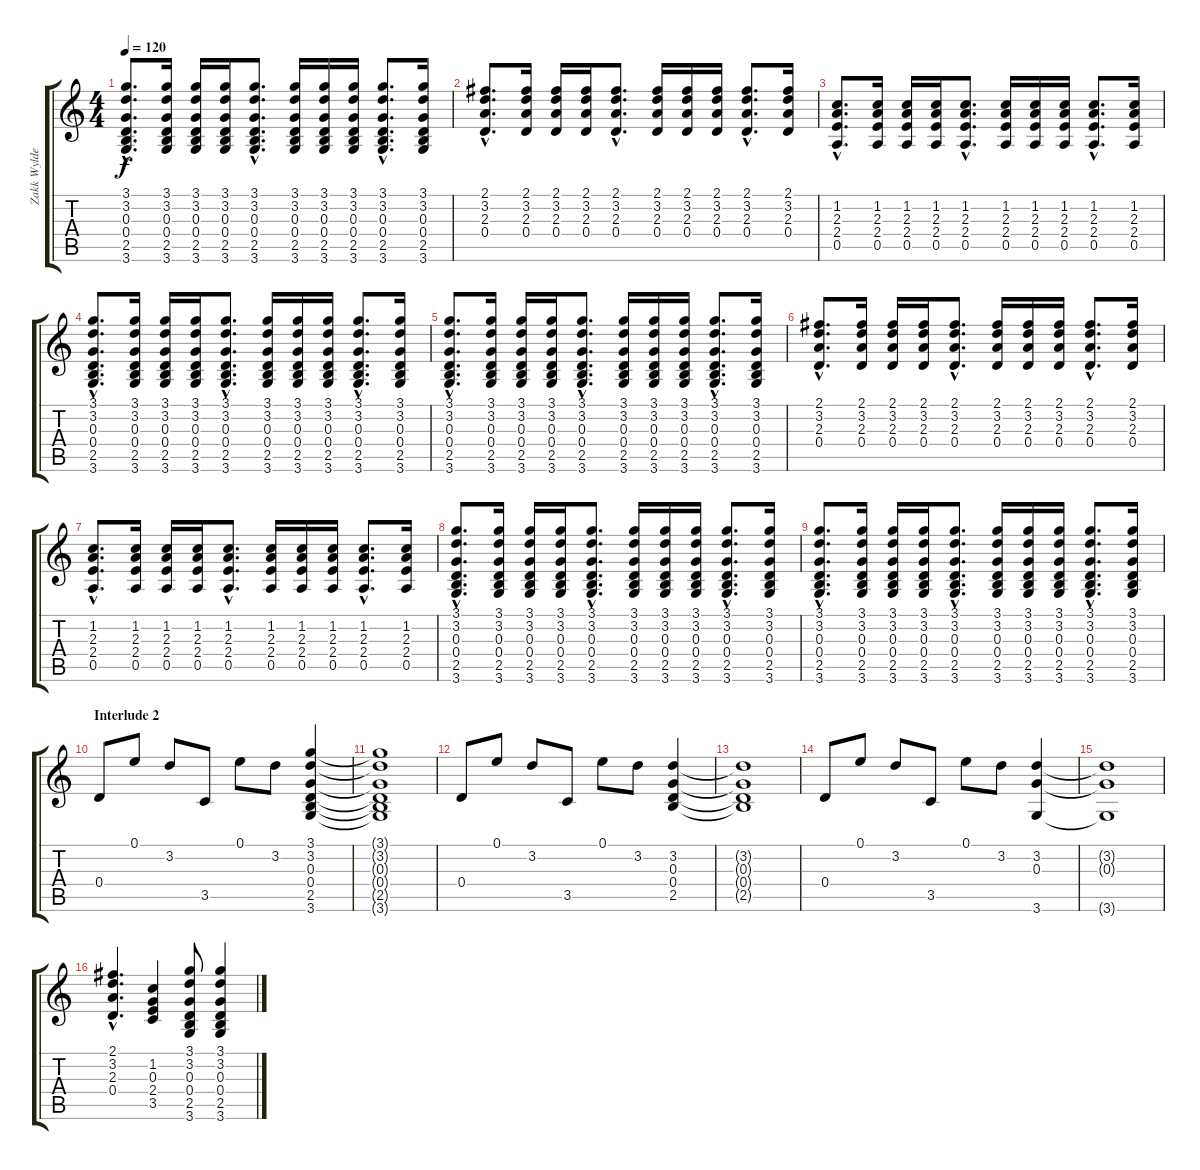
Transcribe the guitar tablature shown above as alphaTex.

\track ("Zakk Wylde (Acoustic Guitar)" "Zakk Wylde") {instrument acousticguitarsteel}
\staff {score tabs}
\tuning (E4 B3 G3 D3 A2 E2) {hide}
\ts (4 4)
\tempo 120
\clef g2
\ks c
(3.1{hac} 3.2{hac} 0.3{hac} 0.4{hac} 2.5{hac} 3.6{hac}).8{d dy f} (3.1 3.2 0.3 0.4 2.5 3.6).16 (3.1 3.2 0.3 0.4 2.5 3.6).16 (3.1 3.2 0.3 0.4 2.5 3.6).16 (3.1{hac} 3.2{hac} 0.3{hac} 0.4{hac} 2.5{hac} 3.6{hac}).8{d} (3.1 3.2 0.3 0.4 2.5 3.6).16 (3.1 3.2 0.3 0.4 2.5 3.6).16 (3.1 3.2 0.3 0.4 2.5 3.6).16 (3.1{hac} 3.2{hac} 0.3{hac} 0.4{hac} 2.5{hac} 3.6{hac}).8{d} (3.1 3.2 0.3 0.4 2.5 3.6).16 |
(2.1{hac} 3.2{hac} 2.3{hac} 0.4{hac}).8{d} (2.1 3.2 2.3 0.4).16 (2.1 3.2 2.3 0.4).16 (2.1 3.2 2.3 0.4).16 (2.1{hac} 3.2{hac} 2.3{hac} 0.4{hac}).8{d} (2.1 3.2 2.3 0.4).16 (2.1 3.2 2.3 0.4).16 (2.1 3.2 2.3 0.4).16 (2.1{hac} 3.2{hac} 2.3{hac} 0.4{hac}).8{d} (2.1 3.2 2.3 0.4).16 |
(1.2{hac} 2.3{hac} 2.4{hac} 0.5{hac}).8{d} (1.2 2.3 2.4 0.5).16 (1.2 2.3 2.4 0.5).16 (1.2 2.3 2.4 0.5).16 (1.2{hac} 2.3{hac} 2.4{hac} 0.5{hac}).8{d} (1.2 2.3 2.4 0.5).16 (1.2 2.3 2.4 0.5).16 (1.2 2.3 2.4 0.5).16 (1.2{hac} 2.3{hac} 2.4{hac} 0.5{hac}).8{d} (1.2 2.3 2.4 0.5).16 |
(3.1{hac} 3.2{hac} 0.3{hac} 0.4{hac} 2.5{hac} 3.6{hac}).8{d} (3.1 3.2 0.3 0.4 2.5 3.6).16 (3.1 3.2 0.3 0.4 2.5 3.6).16 (3.1 3.2 0.3 0.4 2.5 3.6).16 (3.1{hac} 3.2{hac} 0.3{hac} 0.4{hac} 2.5{hac} 3.6{hac}).8{d} (3.1 3.2 0.3 0.4 2.5 3.6).16 (3.1 3.2 0.3 0.4 2.5 3.6).16 (3.1 3.2 0.3 0.4 2.5 3.6).16 (3.1{hac} 3.2{hac} 0.3{hac} 0.4{hac} 2.5{hac} 3.6{hac}).8{d} (3.1 3.2 0.3 0.4 2.5 3.6).16 |
(3.1{hac} 3.2{hac} 0.3{hac} 0.4{hac} 2.5{hac} 3.6{hac}).8{d} (3.1 3.2 0.3 0.4 2.5 3.6).16 (3.1 3.2 0.3 0.4 2.5 3.6).16 (3.1 3.2 0.3 0.4 2.5 3.6).16 (3.1{hac} 3.2{hac} 0.3{hac} 0.4{hac} 2.5{hac} 3.6{hac}).8{d} (3.1 3.2 0.3 0.4 2.5 3.6).16 (3.1 3.2 0.3 0.4 2.5 3.6).16 (3.1 3.2 0.3 0.4 2.5 3.6).16 (3.1{hac} 3.2{hac} 0.3{hac} 0.4{hac} 2.5{hac} 3.6{hac}).8{d} (3.1 3.2 0.3 0.4 2.5 3.6).16 |
(2.1{hac} 3.2{hac} 2.3{hac} 0.4{hac}).8{d} (2.1 3.2 2.3 0.4).16 (2.1 3.2 2.3 0.4).16 (2.1 3.2 2.3 0.4).16 (2.1{hac} 3.2{hac} 2.3{hac} 0.4{hac}).8{d} (2.1 3.2 2.3 0.4).16 (2.1 3.2 2.3 0.4).16 (2.1 3.2 2.3 0.4).16 (2.1{hac} 3.2{hac} 2.3{hac} 0.4{hac}).8{d} (2.1 3.2 2.3 0.4).16 |
(1.2{hac} 2.3{hac} 2.4{hac} 0.5{hac}).8{d} (1.2 2.3 2.4 0.5).16 (1.2 2.3 2.4 0.5).16 (1.2 2.3 2.4 0.5).16 (1.2{hac} 2.3{hac} 2.4{hac} 0.5{hac}).8{d} (1.2 2.3 2.4 0.5).16 (1.2 2.3 2.4 0.5).16 (1.2 2.3 2.4 0.5).16 (1.2{hac} 2.3{hac} 2.4{hac} 0.5{hac}).8{d} (1.2 2.3 2.4 0.5).16 |
(3.1{hac} 3.2{hac} 0.3{hac} 0.4{hac} 2.5{hac} 3.6{hac}).8{d} (3.1 3.2 0.3 0.4 2.5 3.6).16 (3.1 3.2 0.3 0.4 2.5 3.6).16 (3.1 3.2 0.3 0.4 2.5 3.6).16 (3.1{hac} 3.2{hac} 0.3{hac} 0.4{hac} 2.5{hac} 3.6{hac}).8{d} (3.1 3.2 0.3 0.4 2.5 3.6).16 (3.1 3.2 0.3 0.4 2.5 3.6).16 (3.1 3.2 0.3 0.4 2.5 3.6).16 (3.1{hac} 3.2{hac} 0.3{hac} 0.4{hac} 2.5{hac} 3.6{hac}).8{d} (3.1 3.2 0.3 0.4 2.5 3.6).16 |
(3.1{hac} 3.2{hac} 0.3{hac} 0.4{hac} 2.5{hac} 3.6{hac}).8{d} (3.1 3.2 0.3 0.4 2.5 3.6).16 (3.1 3.2 0.3 0.4 2.5 3.6).16 (3.1 3.2 0.3 0.4 2.5 3.6).16 (3.1{hac} 3.2{hac} 0.3{hac} 0.4{hac} 2.5{hac} 3.6{hac}).8{d} (3.1 3.2 0.3 0.4 2.5 3.6).16 (3.1 3.2 0.3 0.4 2.5 3.6).16 (3.1 3.2 0.3 0.4 2.5 3.6).16 (3.1{hac} 3.2{hac} 0.3{hac} 0.4{hac} 2.5{hac} 3.6{hac}).8{d} (3.1 3.2 0.3 0.4 2.5 3.6).16 |
\section ("" "Interlude 2")
0.4.8 0.1.8 3.2.8 3.5.8 0.1.8 3.2.8 (3.1 3.2 0.3 0.4 2.5 3.6).4 |
(3.1{t} 3.2{t} 0.3{t} 0.4{t} 2.5{t} 3.6{t}).1 |
0.4.8 0.1.8 3.2.8 3.5.8 0.1.8 3.2.8 (3.2 0.3 0.4 2.5).4 |
(3.2{t} 0.3{t} 0.4{t} 2.5{t}).1 |
0.4.8 0.1.8 3.2.8 3.5.8 0.1.8 3.2.8 (3.2 0.3 3.6).4 |
(3.2{t} 0.3{t} 3.6{t}).1 |
(2.1{hac} 3.2{hac} 2.3{hac} 0.4{hac}).4{d} (1.2 0.3 2.4 3.5).4 (3.1 3.2 0.3 0.4 2.5 3.6).8 (3.1 3.2 0.3 0.4 2.5 3.6).4
